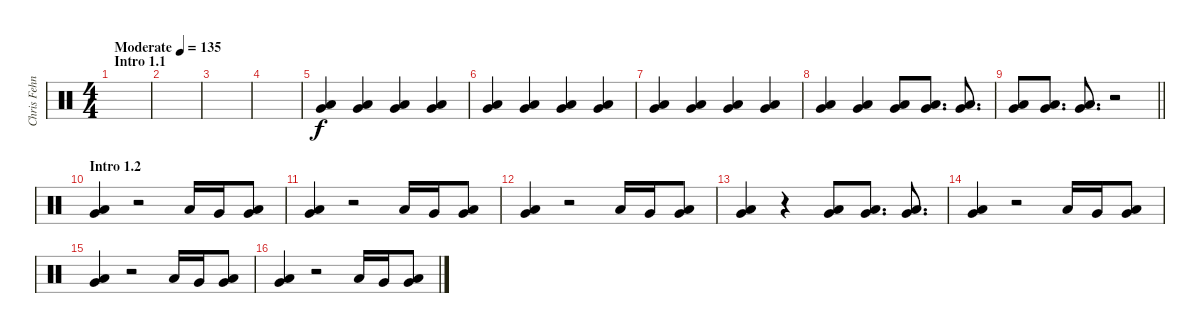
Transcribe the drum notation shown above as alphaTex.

\track ("Chris Fehn" "Chris Fehn") {instrument percussion}
\staff {score}
\articulation defaults
\ts (4 4)
\section ("" "Intro 1.1")
\tempo (135 "Moderate")
\clef neutral
\ks c
|
|
|
|
("Very Low Tom (hit)" "Low Floor Tom (hit)").4 ("Very Low Tom (hit)" "Low Floor Tom (hit)").4 ("Very Low Tom (hit)" "Low Floor Tom (hit)").4 ("Very Low Tom (hit)" "Low Floor Tom (hit)").4 |
("Very Low Tom (hit)" "Low Floor Tom (hit)").4 ("Very Low Tom (hit)" "Low Floor Tom (hit)").4 ("Very Low Tom (hit)" "Low Floor Tom (hit)").4 ("Very Low Tom (hit)" "Low Floor Tom (hit)").4 |
("Very Low Tom (hit)" "Low Floor Tom (hit)").4 ("Very Low Tom (hit)" "Low Floor Tom (hit)").4 ("Very Low Tom (hit)" "Low Floor Tom (hit)").4 ("Very Low Tom (hit)" "Low Floor Tom (hit)").4 |
("Very Low Tom (hit)" "Low Floor Tom (hit)").4 ("Very Low Tom (hit)" "Low Floor Tom (hit)").4 ("Very Low Tom (hit)" "Low Floor Tom (hit)").8 ("Very Low Tom (hit)" "Low Floor Tom (hit)").8{d} ("Very Low Tom (hit)" "Low Floor Tom (hit)").8{d} |
\barLineRight lightlight
("Very Low Tom (hit)" "Low Floor Tom (hit)").8 ("Very Low Tom (hit)" "Low Floor Tom (hit)").8{d} ("Very Low Tom (hit)" "Low Floor Tom (hit)").8{d} r.2 |
\section ("" "Intro 1.2")
("Very Low Tom (hit)" "Low Floor Tom (hit)").4 r.2 "Low Tom (hit)".16 "Very Low Tom (hit)".16 ("Very Low Tom (hit)" "Low Floor Tom (hit)").8 |
("Very Low Tom (hit)" "Low Floor Tom (hit)").4 r.2 "Low Tom (hit)".16 "Very Low Tom (hit)".16 ("Very Low Tom (hit)" "Low Floor Tom (hit)").8 |
("Very Low Tom (hit)" "Low Floor Tom (hit)").4 r.2 "Low Tom (hit)".16 "Very Low Tom (hit)".16 ("Very Low Tom (hit)" "Low Floor Tom (hit)").8 |
("Very Low Tom (hit)" "Low Floor Tom (hit)").4 r.4 ("Very Low Tom (hit)" "Low Floor Tom (hit)").8 ("Very Low Tom (hit)" "Low Floor Tom (hit)").8{d} ("Very Low Tom (hit)" "Low Floor Tom (hit)").8{d} |
("Very Low Tom (hit)" "Low Floor Tom (hit)").4 r.2 "Low Tom (hit)".16 "Very Low Tom (hit)".16 ("Very Low Tom (hit)" "Low Floor Tom (hit)").8 |
("Very Low Tom (hit)" "Low Floor Tom (hit)").4 r.2 "Low Tom (hit)".16 "Very Low Tom (hit)".16 ("Very Low Tom (hit)" "Low Floor Tom (hit)").8 |
("Very Low Tom (hit)" "Low Floor Tom (hit)").4 r.2 "Low Tom (hit)".16 "Very Low Tom (hit)".16 ("Very Low Tom (hit)" "Low Floor Tom (hit)").8
